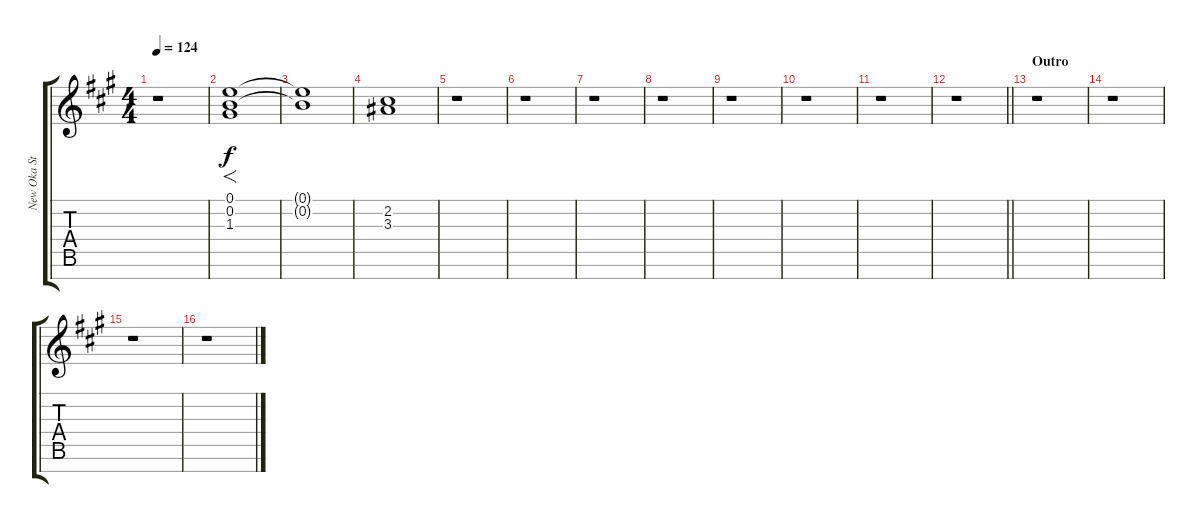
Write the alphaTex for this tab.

\track ("New Oka Star" "New Oka St") {instrument lead6voice}
\staff {score tabs}
\tuning (E5 B4 G4 D4 A3 E3 B2) {hide}
\ts (4 4)
\tempo 124
\clef g2
\ks a
r.1{dy f} |
(0.1 0.2 1.3).1{f} |
(0.1{t} 0.2{t}).1 |
(2.2 3.3).1 |
r.1 |
r.1 |
r.1 |
r.1 |
r.1 |
r.1 |
r.1 |
\barLineRight lightlight
r.1 |
\section ("" "Outro")
r.1 |
r.1 |
r.1 |
r.1
